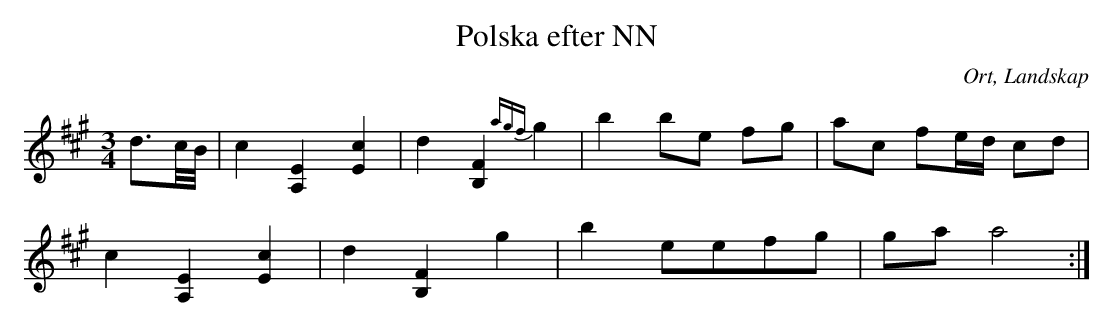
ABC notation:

X:1
T:Polska efter NN
O:Ort, Landskap
M:3/4
L:1/8
K:A
d>c/B//|c2 [A,2E2] [E2c2]|d2 [B,2F2] {agf}g2|b2 be fg|ac fe/d/ cd|
c2 [A,2E2] [E2c2]|d2 [B,2F2] g2|b2 eefg|ga a4:|
